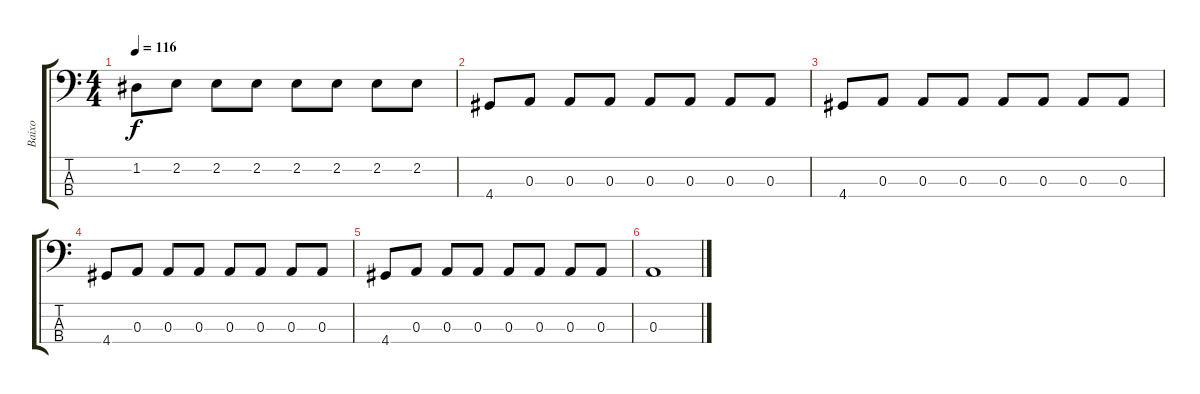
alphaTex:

\track ("Baixo" "Baixo") {instrument electricbassfinger}
\staff {score tabs}
\tuning (G2 D2 A1 E1) {hide}
\ts (4 4)
\tempo 116
\clef f4
\ks c
1.2.8{dy f} 2.2.8 2.2.8 2.2.8 2.2.8 2.2.8 2.2.8 2.2.8 |
4.4.8 0.3.8 0.3.8 0.3.8 0.3.8 0.3.8 0.3.8 0.3.8 |
4.4.8 0.3.8 0.3.8 0.3.8 0.3.8 0.3.8 0.3.8 0.3.8 |
4.4.8 0.3.8 0.3.8 0.3.8 0.3.8 0.3.8 0.3.8 0.3.8 |
4.4.8 0.3.8 0.3.8 0.3.8 0.3.8 0.3.8 0.3.8 0.3.8 |
0.3.1
